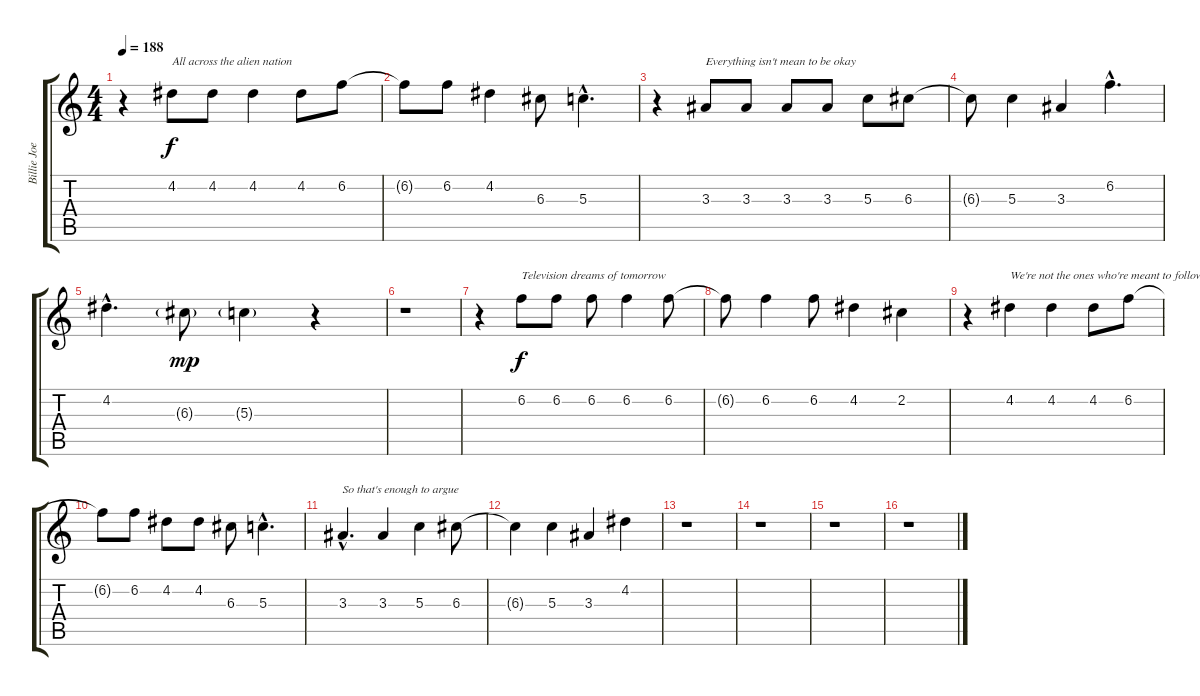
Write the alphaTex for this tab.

\track ("Billie Joe Armstrong (vocals)" "Billie Joe") {instrument overdrivenguitar}
\staff {score tabs}
\tuning (E4 B3 G3 D3 A2 E2) {hide}
\ts (4 4)
\tempo 188
\clef g2
\ks c
r.4{dy f} 4.2.8{txt "All across the alien nation"} 4.2.8 4.2.4 4.2.8 6.2.8 |
6.2{t}.8 6.2.8 4.2.4 6.3.8 5.3{hac}.4{d} |
r.4 3.3.8{txt "Everything isn't mean to be okay"} 3.3.8 3.3.8 3.3.8 5.3.8 6.3.8 |
6.3{t}.8 5.3.4 3.3.4 6.2{hac}.4{d} |
4.2{hac}.4{d} 6.3{g}.8{dy mp} 5.3{g}.4 r.4 |
r.1 |
r.4 6.2.8{txt "Television dreams of tomorrow" dy f} 6.2.8 6.2.8 6.2.4 6.2.8 |
6.2{t}.8 6.2.4 6.2.8 4.2.4 2.2.4 |
r.4 4.2.4{txt "We're not the ones who're meant to follow"} 4.2.4 4.2.8 6.2.8 |
6.2{t}.8 6.2.8 4.2.8 4.2.8 6.3.8 5.3{hac}.4{d} |
3.3{hac}.4{d txt "So that's enough to argue"} 3.3.4 5.3.4 6.3.8 |
6.3{t}.4 5.3.4 3.3.4 4.2.4 |
r.1 |
r.1 |
r.1 |
r.1
